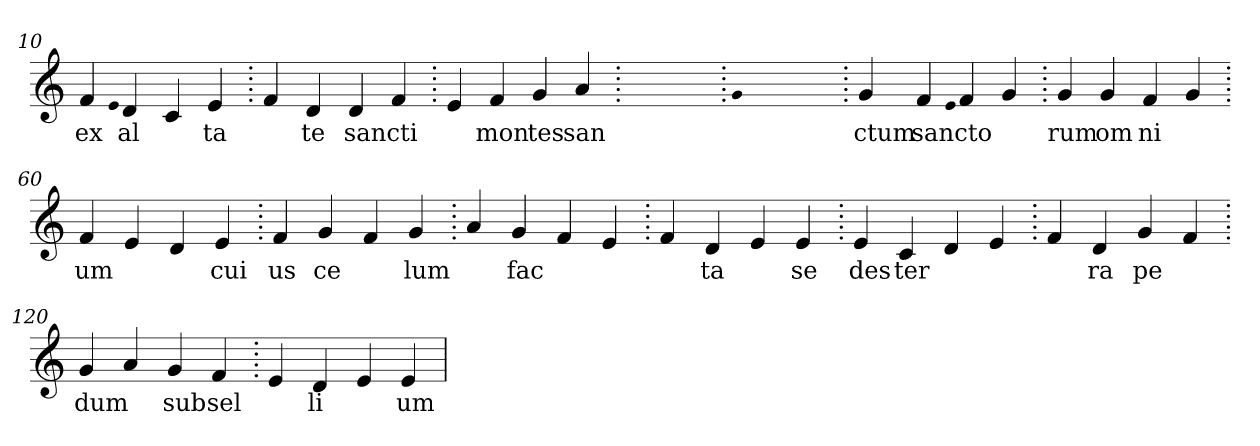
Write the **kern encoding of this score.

**kern	**text
*part1	*part1
*staff1	*staff1
*clefG2	*
=10.	=10.
4f	ex
qqe	.
4d	al
4c	.
4e	ta
=20.	=20.
4f	.
4d	te
4d	san
4f	cti
=30.	=30.
4e	.
4f	mon
4g	tes
4a	san
=40.	=40.
1ryy	.
=40.	=40.
qqg	.
1ryy	.
=40.	=40.
4g	ctum
4f	san
qqe	.
4f	cto
4g	.
=50.	=50.
4g	rum
4g	om
4f	ni
4g	.
=60.	=60.
4f	um
4e	.
4d	.
4e	cui
=70.	=70.
4f	us
4g	ce
4f	.
4g	lum
=80.	=80.
4a	.
4g	fac
4f	.
4e	.
=90.	=90.
4f	.
4d	ta
4e	.
4e	se
=100.	=100.
4e	des
4c	ter
4d	.
4e	.
=110.	=110.
4f	.
4d	ra
4g	pe
4f	.
=120.	=120.
4g	dum
4a	.
4g	sub
4f	sel
=130.	=130.
4e	.
4d	li
4e	.
4e	um
=	=
*-	*-
